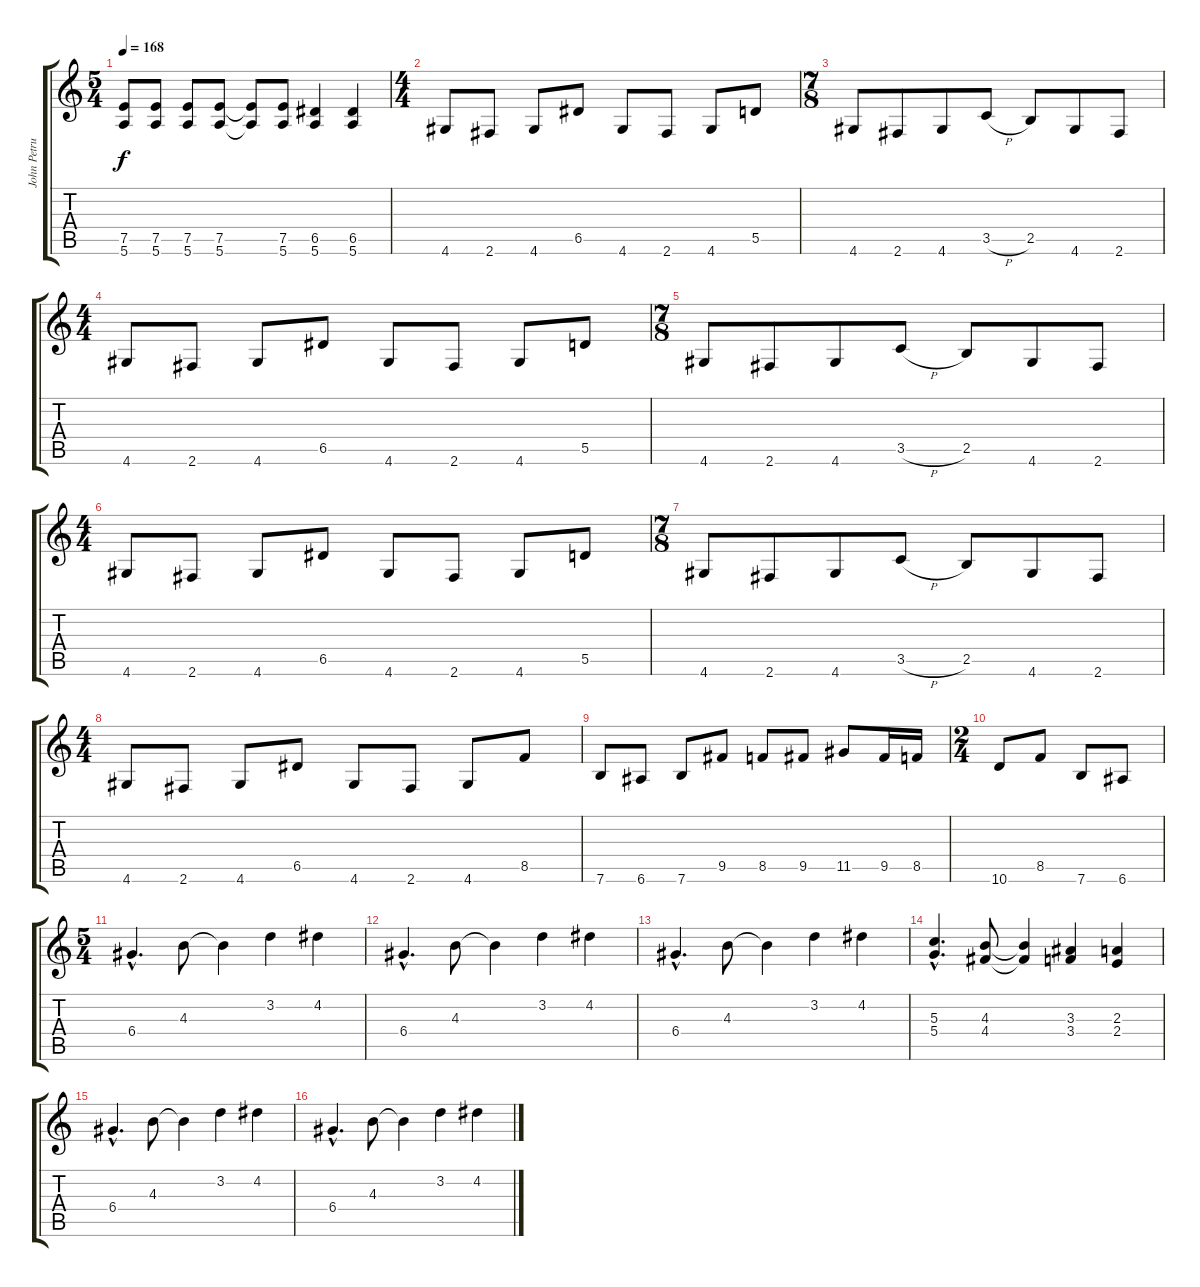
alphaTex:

\track ("John Petrucci - 6 Strings Guitar" "John Petru") {instrument distortionguitar}
\staff {score tabs}
\tuning (E4 B3 G3 D3 A2 E2) {hide}
\ts (5 4)
\tempo 168
\clef g2
\ks c
(7.5 5.6).8{dy f} (7.5 5.6).8 (7.5 5.6).8 (7.5 5.6).8 (7.5{t} 5.6{t}).8 (7.5 5.6).8 (6.5 5.6).4 (6.5 5.6).4 |
\ts (4 4)
4.6.8 2.6.8 4.6.8 6.5.8 4.6.8 2.6.8 4.6.8 5.5.8 |
\ts (7 8)
4.6.8 2.6.8 4.6.8 3.5{h}.8 2.5.8 4.6.8 2.6.8 |
\ts (4 4)
4.6.8 2.6.8 4.6.8 6.5.8 4.6.8 2.6.8 4.6.8 5.5.8 |
\ts (7 8)
4.6.8 2.6.8 4.6.8 3.5{h}.8 2.5.8 4.6.8 2.6.8 |
\ts (4 4)
4.6.8 2.6.8 4.6.8 6.5.8 4.6.8 2.6.8 4.6.8 5.5.8 |
\ts (7 8)
4.6.8 2.6.8 4.6.8 3.5{h}.8 2.5.8 4.6.8 2.6.8 |
\ts (4 4)
4.6.8 2.6.8 4.6.8 6.5.8 4.6.8 2.6.8 4.6.8 8.5.8 |
7.6.8 6.6.8 7.6.8 9.5.8 8.5.8 9.5.8 11.5.8 9.5.16 8.5.16 |
\ts (2 4)
10.6.8 8.5.8 7.6.8 6.6.8 |
\ts (5 4)
6.4{hac}.4{d} 4.3.8 4.3{t}.4 3.2.4 4.2.4 |
6.4{hac}.4{d} 4.3.8 4.3{t}.4 3.2.4 4.2.4 |
6.4{hac}.4{d} 4.3.8 4.3{t}.4 3.2.4 4.2.4 |
(5.3{hac} 5.4{hac}).4{d} (4.3 4.4).8 (4.3{t} 4.4{t}).4 (3.3 3.4).4 (2.3 2.4).4 |
6.4{hac}.4{d} 4.3.8 4.3{t}.4 3.2.4 4.2.4 |
6.4{hac}.4{d} 4.3.8 4.3{t}.4 3.2.4 4.2.4
